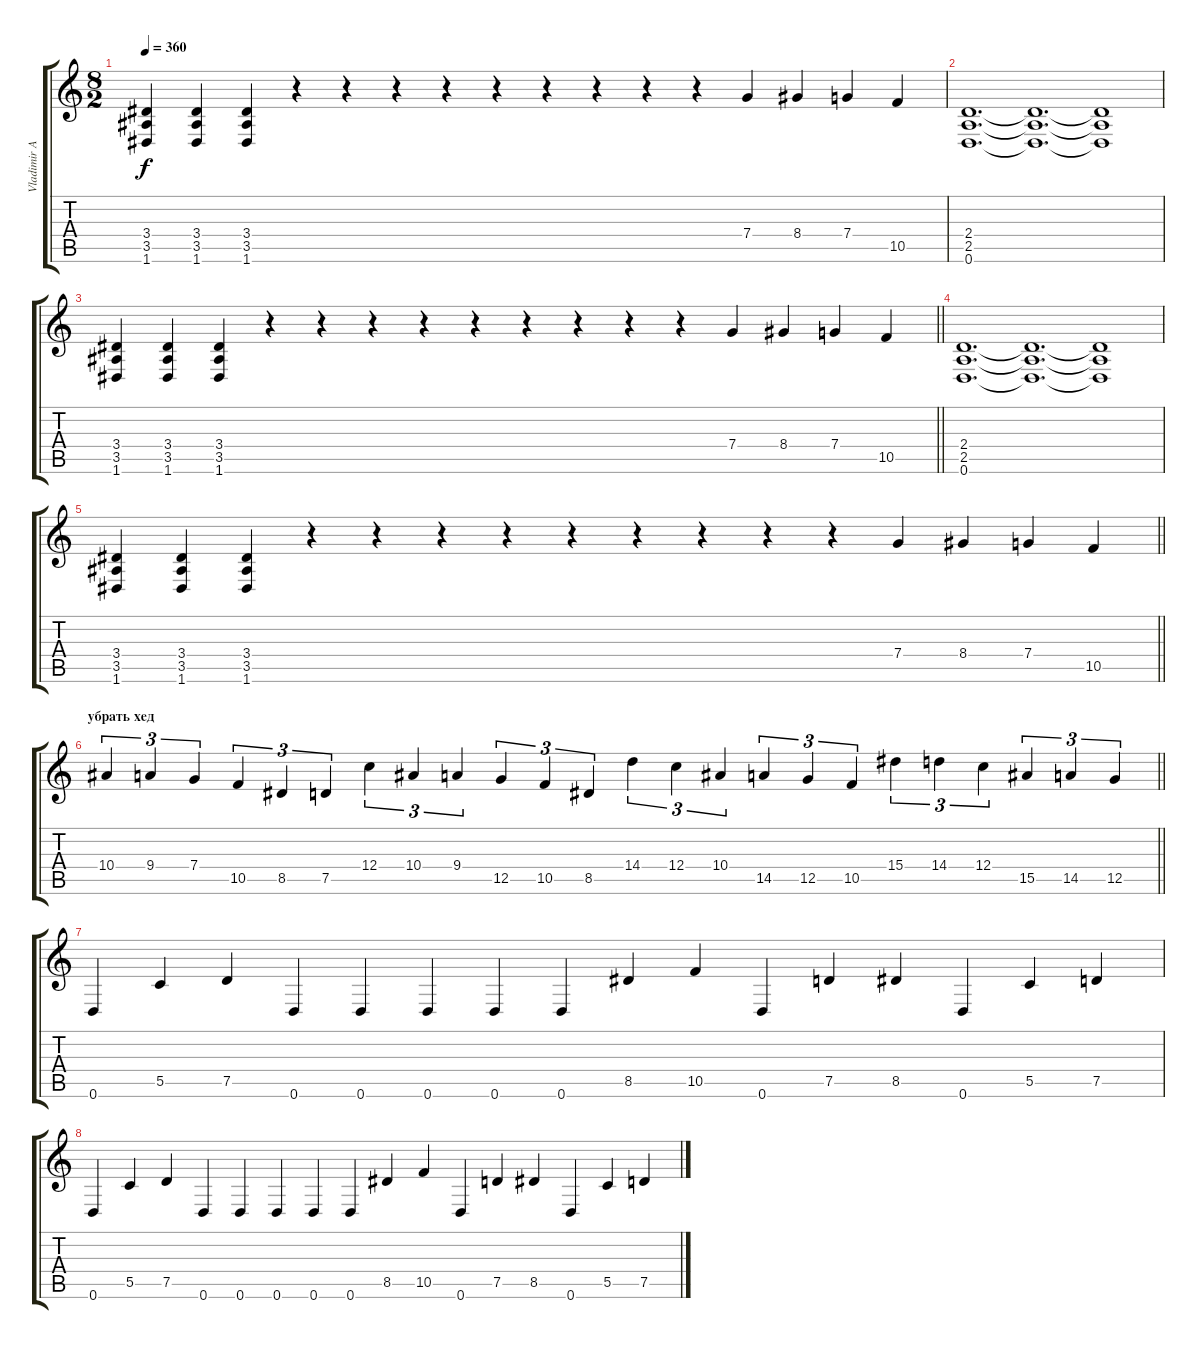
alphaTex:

\track ("Vladimir Antipov" "Vladimir A") {instrument distortionguitar}
\staff {score tabs}
\tuning (D4 A3 F3 C3 G2 D2) {hide}
\ts (8 2)
\tempo 360
\clef g2
\ks c
(3.4 3.5 1.6).4{dy f} (3.4 3.5 1.6).4 (3.4 3.5 1.6).4 r.4 r.4 r.4 r.4 r.4 r.4 r.4 r.4 r.4 7.4.4 8.4.4 7.4.4 10.5.4 |
(2.4 2.5 0.6).1{d} (2.4{t} 2.5{t} 0.6{t}).1{d} (2.4{t} 2.5{t} 0.6{t}).1 |
\barLineRight lightlight
(3.4 3.5 1.6).4 (3.4 3.5 1.6).4 (3.4 3.5 1.6).4 r.4 r.4 r.4 r.4 r.4 r.4 r.4 r.4 r.4 7.4.4 8.4.4 7.4.4 10.5.4 |
(2.4 2.5 0.6).1{d} (2.4{t} 2.5{t} 0.6{t}).1{d} (2.4{t} 2.5{t} 0.6{t}).1 |
\barLineRight lightlight
(3.4 3.5 1.6).4 (3.4 3.5 1.6).4 (3.4 3.5 1.6).4 r.4 r.4 r.4 r.4 r.4 r.4 r.4 r.4 r.4 7.4.4 8.4.4 7.4.4 10.5.4 |
\section ("" "убрать хед")
\barLineRight lightlight
10.4.4{tu (3 2)} 9.4.4{tu (3 2)} 7.4.4{tu (3 2)} 10.5.4{tu (3 2)} 8.5.4{tu (3 2)} 7.5.4{tu (3 2)} 12.4.4{tu (3 2)} 10.4.4{tu (3 2)} 9.4.4{tu (3 2)} 12.5.4{tu (3 2)} 10.5.4{tu (3 2)} 8.5.4{tu (3 2)} 14.4.4{tu (3 2)} 12.4.4{tu (3 2)} 10.4.4{tu (3 2)} 14.5.4{tu (3 2)} 12.5.4{tu (3 2)} 10.5.4{tu (3 2)} 15.4.4{tu (3 2)} 14.4.4{tu (3 2)} 12.4.4{tu (3 2)} 15.5.4{tu (3 2)} 14.5.4{tu (3 2)} 12.5.4{tu (3 2)} |
\section ("" "")
0.6.4 5.5.4 7.5.4 0.6.4 0.6.4 0.6.4 0.6.4 0.6.4 8.5.4 10.5.4 0.6.4 7.5.4 8.5.4 0.6.4 5.5.4 7.5.4 |
0.6.4 5.5.4 7.5.4 0.6.4 0.6.4 0.6.4 0.6.4 0.6.4 8.5.4 10.5.4 0.6.4 7.5.4 8.5.4 0.6.4 5.5.4 7.5.4
